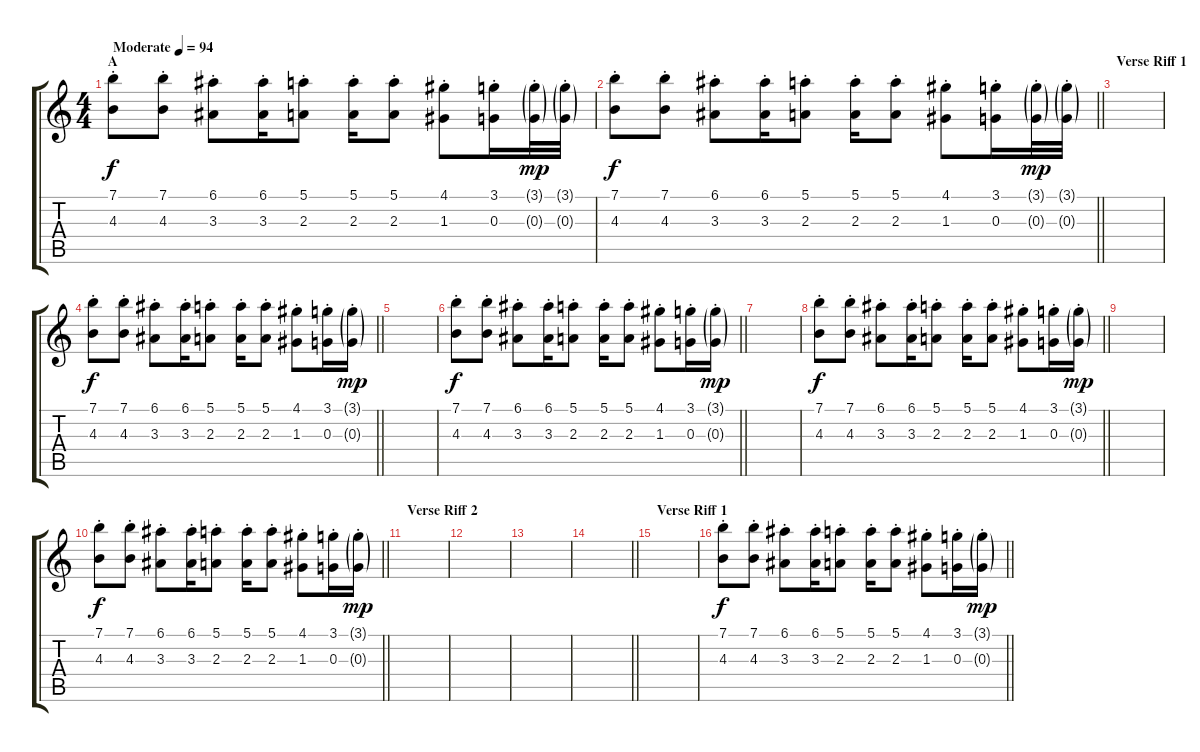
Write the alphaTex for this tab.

\track "" {instrument distortionguitar}
\staff {score tabs}
\tuning (E4 B3 G3 D3 A2 D2) {hide}
\ts (4 4)
\section ("" "A")
\tempo (94 "Moderate")
\clef g2
\ks c
(7.1{st} 4.3{st}).8{dy f instrument distortionguitar} (7.1{st} 4.3{st}).8 (6.1{st} 3.3{st}).8 (6.1{st} 3.3{st}).16 (5.1{st} 2.3{st}).8 (5.1{st} 2.3{st}).16 (5.1{st} 2.3{st}).8 (4.1{st} 1.3{st}).8 (3.1{st} 0.3{st}).16 (3.1{g st} 0.3{g st}).32{dy mp} (3.1{g st} 0.3{g st}).32 |
\barLineRight lightlight
(7.1{st} 4.3{st}).8{dy f} (7.1{st} 4.3{st}).8 (6.1{st} 3.3{st}).8 (6.1{st} 3.3{st}).16 (5.1{st} 2.3{st}).8 (5.1{st} 2.3{st}).16 (5.1{st} 2.3{st}).8 (4.1{st} 1.3{st}).8 (3.1{st} 0.3{st}).16 (3.1{g st} 0.3{g st}).32{dy mp} (3.1{g st} 0.3{g st}).32 |
\section ("" "Verse Riff 1")
|
\barLineRight lightlight
(7.1{st} 4.3{st}).8{dy f} (7.1{st} 4.3{st}).8 (6.1{st} 3.3{st}).8 (6.1{st} 3.3{st}).16 (5.1{st} 2.3{st}).8 (5.1{st} 2.3{st}).16 (5.1{st} 2.3{st}).8 (4.1{st} 1.3{st}).8 (3.1{st} 0.3{st}).16 (3.1{g st} 0.3{g st}).16{dy mp} |
|
\barLineRight lightlight
(7.1{st} 4.3{st}).8{dy f} (7.1{st} 4.3{st}).8 (6.1{st} 3.3{st}).8 (6.1{st} 3.3{st}).16 (5.1{st} 2.3{st}).8 (5.1{st} 2.3{st}).16 (5.1{st} 2.3{st}).8 (4.1{st} 1.3{st}).8 (3.1{st} 0.3{st}).16 (3.1{g st} 0.3{g st}).16{dy mp} |
|
\barLineRight lightlight
(7.1{st} 4.3{st}).8{dy f} (7.1{st} 4.3{st}).8 (6.1{st} 3.3{st}).8 (6.1{st} 3.3{st}).16 (5.1{st} 2.3{st}).8 (5.1{st} 2.3{st}).16 (5.1{st} 2.3{st}).8 (4.1{st} 1.3{st}).8 (3.1{st} 0.3{st}).16 (3.1{g st} 0.3{g st}).16{dy mp} |
|
\barLineRight lightlight
(7.1{st} 4.3{st}).8{dy f} (7.1{st} 4.3{st}).8 (6.1{st} 3.3{st}).8 (6.1{st} 3.3{st}).16 (5.1{st} 2.3{st}).8 (5.1{st} 2.3{st}).16 (5.1{st} 2.3{st}).8 (4.1{st} 1.3{st}).8 (3.1{st} 0.3{st}).16 (3.1{g st} 0.3{g st}).16{dy mp} |
\section ("" "Verse Riff 2")
|
|
|
\barLineRight lightlight
|
\section ("" "Verse Riff 1")
|
\barLineRight lightlight
(7.1{st} 4.3{st}).8{dy f} (7.1{st} 4.3{st}).8 (6.1{st} 3.3{st}).8 (6.1{st} 3.3{st}).16 (5.1{st} 2.3{st}).8 (5.1{st} 2.3{st}).16 (5.1{st} 2.3{st}).8 (4.1{st} 1.3{st}).8 (3.1{st} 0.3{st}).16 (3.1{g st} 0.3{g st}).16{dy mp}
